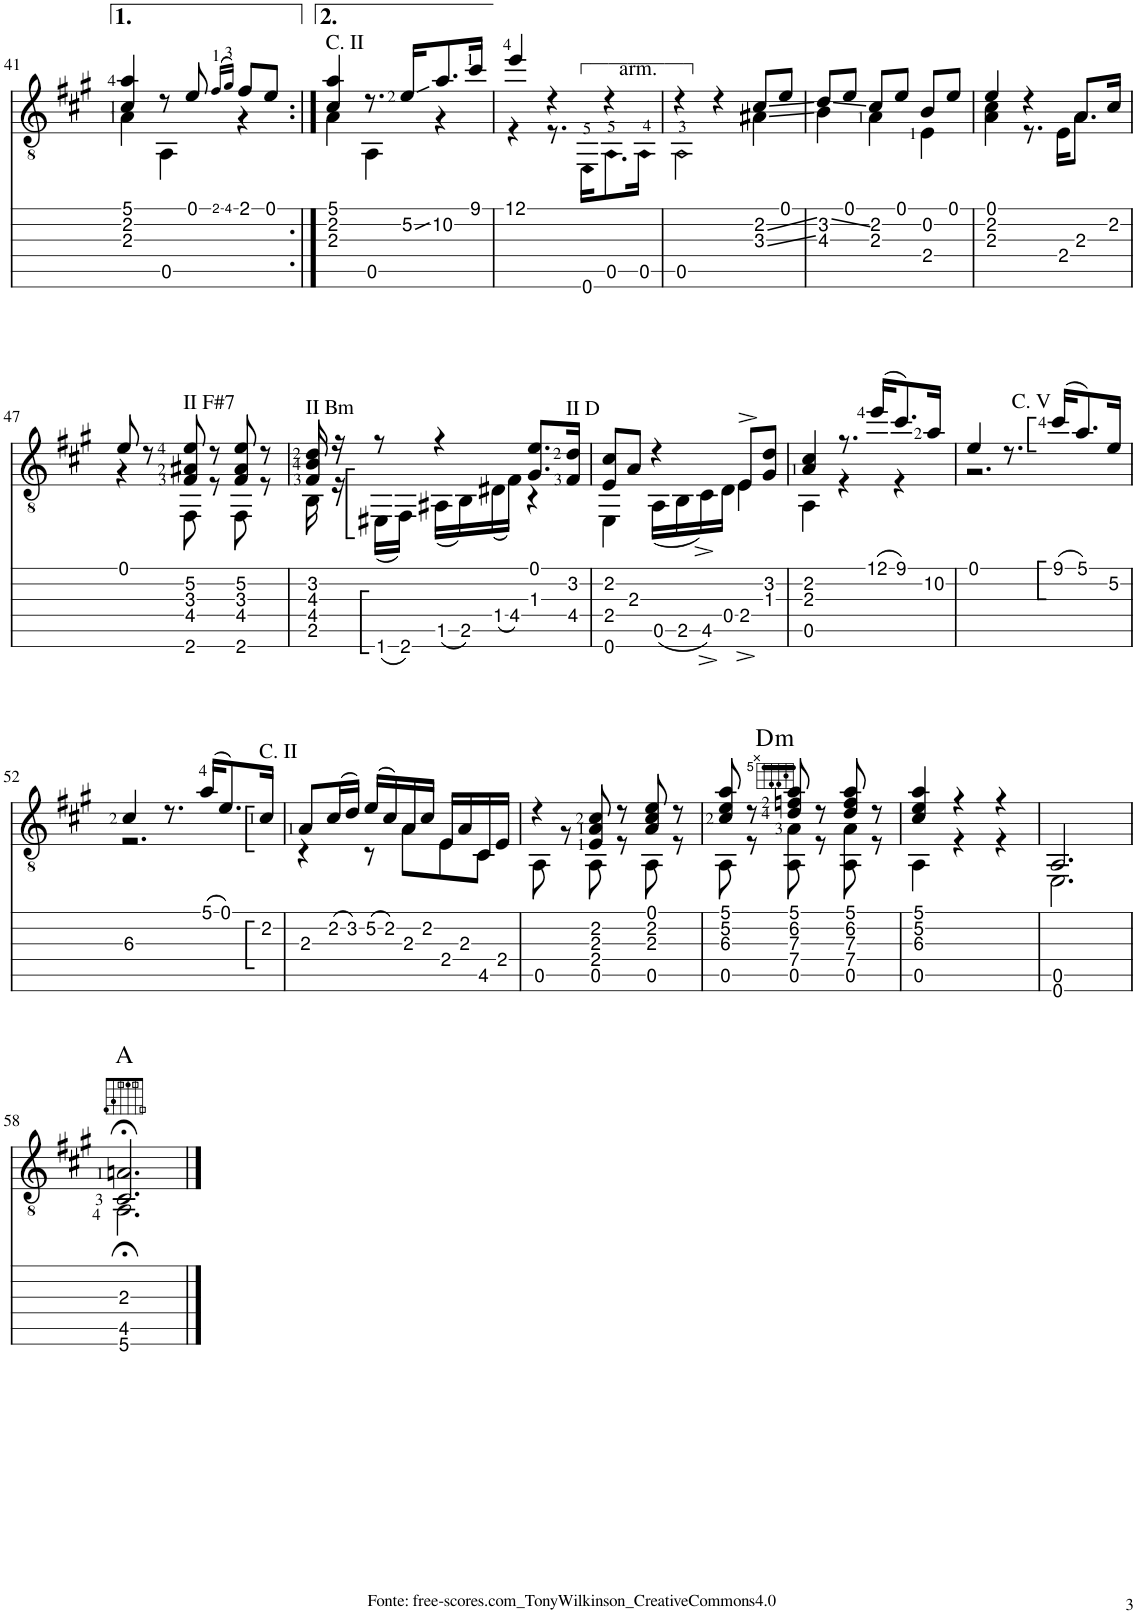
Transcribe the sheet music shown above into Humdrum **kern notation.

**kern	**kern	**harte
*part1	*part1	*part1
*staff2	*staff1	*
*I"Guitar	*	*
*I'Guit.	*	*
!!LO:PB:g=z
*	*clefGv2	*
*k[f#c#g#]	*k[f#c#g#]	*
*M3/4	*M3/4	*
=41	=41	=41
*^	*^	*
4c# 4a	4A	4c#/ 4a/	4A\	.
8r	4AA	8r	4AA\	.
8e	.	8e/	.	.
qf#	.	(16qf#/LL	.	.
qg#	.	16qg#/JJ)	.	.
8f#L	4r	8f#/L	4r	.
8eJ	.	8e/J	.	.
=42:|!	=42:|!	=42:|!	=42:|!	=42:|!
!	!	!LO:TX:a:t=C. II	!	!
4c# 4a	4A	4c#/ 4a/	4A\	.
8.r	4AA	8.r	4AA\	.
16e	.	16e/KL	.	.
8.aL	4r	8.a/	4r	.
16cc#Jk	.	16cc#/Jk	.	.
=43	=43	=43	=43	=43
4ee	4r	4ee/	4r	.
4r	8.r	4r	8.r	.
!	!	!	!LO:TX:a:t=┌─────┐	!
.	16EE	.	16EE\KL	.
!	!	!LO:TX:a:t=arm.	!	!
4r	8.AAL	4r	8.AA\	.
.	16AAJk	.	16AA\Jk	.
=44	=44	=44	=44	=44
4r	2AA	4r	2AA\	.
4r	.	4r	.	.
8c#L	4A#	8c#/L	4A#X\	.
8eJ	.	8e/J	.	.
=45	=45	=45	=45	=45
8dL	4B	8d/L	4B\	.
8eJ	.	8e/J	.	.
8c#L	4A	8c#/L	4A\	.
8eJ	.	8e/J	.	.
8BL	4E	8B/L	4E\	.
8eJ	.	8e/J	.	.
=46	=46	=46	=46	=46
4e	4A 4c#	4e/	4A\ 4c#\	.
4r	8.r	4r	8.r	.
.	16EKL	.	16E\KL	.
8.AL	8.AJ	8.A/L	8.A\J	.
16c#Jk	16ryy	16c#/Jk	16ryy	.
!!LO:LB:g=z	!!
=47	=47	=47	=47	=47
8e	4r	8e/	4r	.
8r	.	8r	.	.
!	!	!LO:TX:a:t=II F#7	!	!
8F# 8A# 8e	8FF#	8F#/ 8A#X/ 8e/	8FF#\	.
8r	8r	8r	8r	.
8F# 8A# 8e	8FF#	8F#/ 8A#/ 8e/	8FF#\	.
8r	8r	8r	8r	.
=48	=48	=48	=48	=48
!	!	!LO:TX:a:t=II Bm	!	!
16F# 16B 16d	16BB	16F#/ 16B/ 16d/	16BB\	.
16r	16r	16r	16r	.
8r	16EE#LL	8r	(16EE#X\LL	.
.	16FF#JJ	.	16FF#\JJ)	.
4r	16AA#LL	4r	(16AA#X\LL	.
.	16BBJ	.	16BB\)	.
.	16D#L	.	(16D#X\	.
.	16F#JJ	.	16F#\JJ)	.
8.G#\ 8.e\L	4r	8.G#/ 8.e/L	4r	.
!	!	!LO:TX:a:t=II D	!	!
16F#\ 16d\Jk	.	16F#/ 16d/Jk	.	.
=49	=49	=49	=49	=49
8E\ 8c#\L	4EE	8E/ 8c#/L	4EE\	.
8AJ	.	8A/J	.	.
4r	16AALL	4r	(16AA\LL	.
.	16BBJ	.	16BB\	.
.	16C#^L	.	16C#^\)	.
.	16DJJ	.	16D\JJ	.
8E^L	4E	8E^/L	4E\	.
8G#\ 8d\J	.	8G#/ 8d/J	.	.
=50	=50	=50	=50	=50
4A 4c#	4AA	4A/ 4c#/	4AA\	.
8.r	4r	8.r	4r	.
16ee	.	(16ee/KL	.	.
8.cc#L	4r	8.cc#/)	4r	.
16aJk	.	16a/Jk	.	.
=51	=51	=51	=51	=51
4e	2.r	4e/	2.r	.
8.r	.	8.r	.	.
!	!	!LO:TX:a:t=C. V	!	!
16cc#	.	(16cc#/KL	.	.
8.aL	.	8.a/)	.	.
16eJk	.	16e/Jk	.	.
!!LO:LB:g=z	!!
=52	=52	=52	=52	=52
4c#	2.r	4c#/	2.r	.
8.r	.	8.r	.	.
16a	.	(16a/KL	.	.
8.eL	.	8.e/)	.	.
!	!	!LO:TX:a:t=C. II	!	!
16c#Jk	.	16c#/Jk	.	.
=53	=53	=53	=53	=53
8AL	4r	8A/L	4r	.
16c#L	.	(16c#/L	.	.
16dJJ	.	16d/JJ)	.	.
16eLL	8r	(16e/LL	8r	.
16c#J	.	16c#/)	.	.
16AL	8A	16A/	8A\L	.
16c#JJ	.	16c#/JJ	.	.
16ELL	8EL	16E/LL	8E\	.
16AJ	.	16A/	.	.
16C#L	8C#J	16C#/	8C#\J	.
16EJJ	.	16E/JJ	.	.
=54	=54	=54	=54	=54
4r	8AA	4r	8AA\	.
.	8r	.	8r	.
8E 8A 8c#	8AA	8E/ 8A/ 8c#/	8AA\	.
8r	8r	8r	8r	.
8A 8c# 8e	8AA	8A/ 8c#/ 8e/	8AA\	.
8r	8r	8r	8r	.
=55	=55	=55	=55	=55
8c# 8e 8a	8AA	8c#/ 8e/ 8a/	8AA\	.
8r	8r	8r	8r	.
!	!	!	!	!LO:H:kt=m
8d 8f 8a	8AA 8A	8d/ 8fn/ 8a/	8AA\ 8A\	D:min
8r	8r	8r	8r	.
8d 8f 8a	8AA 8A	8d/ 8f/ 8a/	8AA\ 8A\	.
8r	8r	8r	8r	.
=56	=56	=56	=56	=56
4c# 4e 4a	4AA	4c#/ 4e/ 4a/	4AA\	.
4r	4r	4r	4r	.
4r	4r	4r	4r	.
=57	=57	=57	=57	=57
2.AA	2.EE	2.AA/	2.EE\	.
!!LO:LB:g=z	!!
=58	=58	=58	=58	=58
2.C#;< 2.A;<	2.AA	2.C#/;< 2.An/;<	2.AA\	A:maj
*v	*v	*	*	*
*	*v	*v	*
==	==	==
*-	*-	*-
